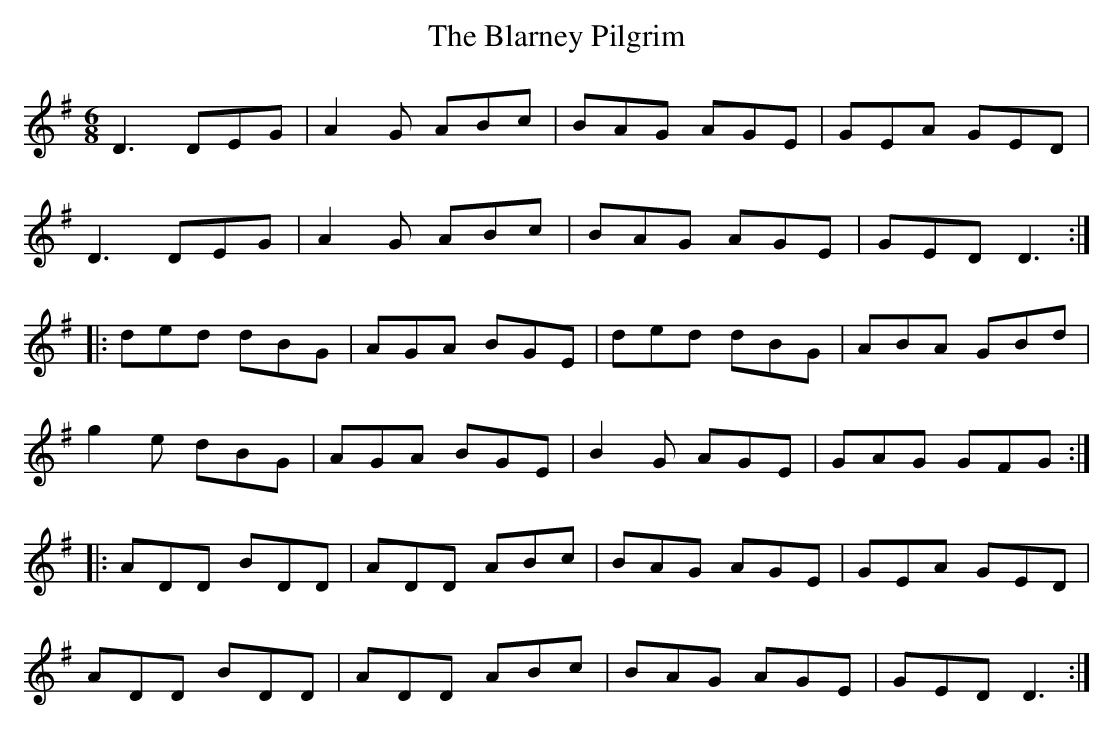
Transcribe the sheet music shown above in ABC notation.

X:1
T:Blarney Pilgrim, The
M:6/8
K:Dmix
D3 DEG|A2G ABc|BAG AGE|GEA GED|
D3 DEG|A2G ABc|BAG AGE|GED D3:|
|:ded dBG|AGA BGE|ded dBG|ABA GBd|
g2e dBG|AGA BGE|B2G AGE|GAG GFG:|
|:ADD BDD|ADD ABc|BAG AGE|GEA GED|
ADD BDD|ADD ABc|BAG AGE|GED D3:|
